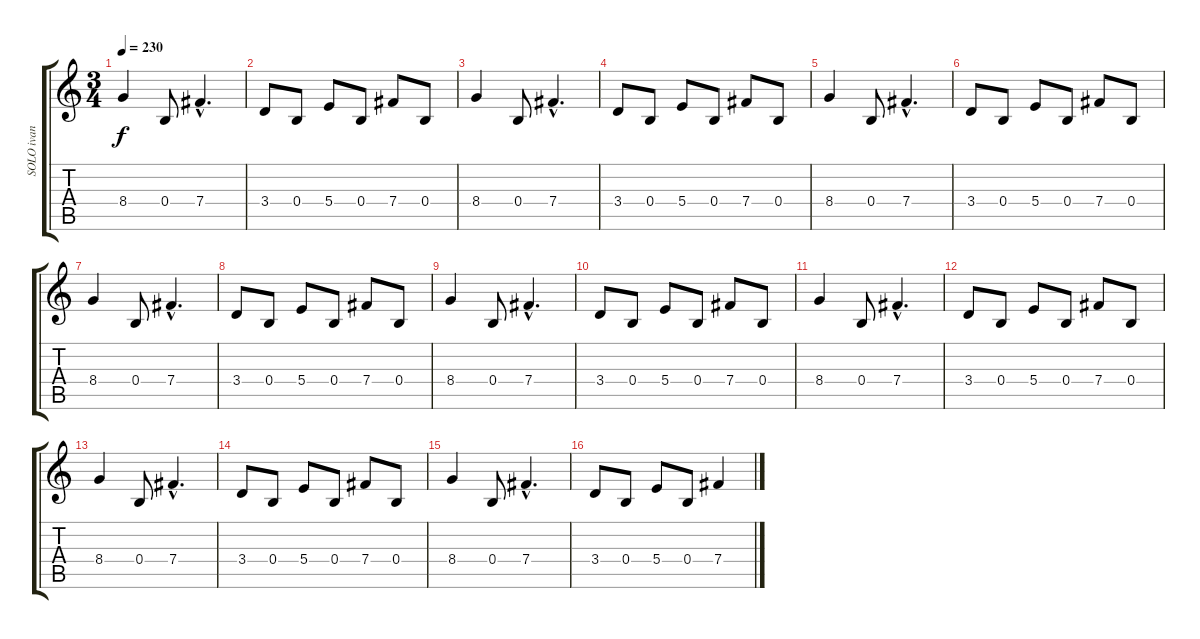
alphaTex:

\track ("SOLO ivan" "SOLO ivan") {instrument overdrivenguitar}
\staff {score tabs}
\tuning (Db4 Ab3 E3 B2 Gb2 B1) {hide}
\ts (3 4)
\tempo 230
\clef g2
\ks c
8.4.4{dy f} 0.4.8 7.4{hac}.4{d} |
3.4.8 0.4.8 5.4.8 0.4.8 7.4.8 0.4.8 |
8.4.4 0.4.8 7.4{hac}.4{d} |
3.4.8 0.4.8 5.4.8 0.4.8 7.4.8 0.4.8 |
8.4.4 0.4.8 7.4{hac}.4{d} |
3.4.8 0.4.8 5.4.8 0.4.8 7.4.8 0.4.8 |
8.4.4 0.4.8 7.4{hac}.4{d} |
3.4.8 0.4.8 5.4.8 0.4.8 7.4.8 0.4.8 |
8.4.4 0.4.8 7.4{hac}.4{d} |
3.4.8 0.4.8 5.4.8 0.4.8 7.4.8 0.4.8 |
8.4.4 0.4.8 7.4{hac}.4{d} |
3.4.8 0.4.8 5.4.8 0.4.8 7.4.8 0.4.8 |
8.4.4 0.4.8 7.4{hac}.4{d} |
3.4.8 0.4.8 5.4.8 0.4.8 7.4.8 0.4.8 |
8.4.4 0.4.8 7.4{hac}.4{d} |
3.4.8 0.4.8 5.4.8 0.4.8 7.4.4
